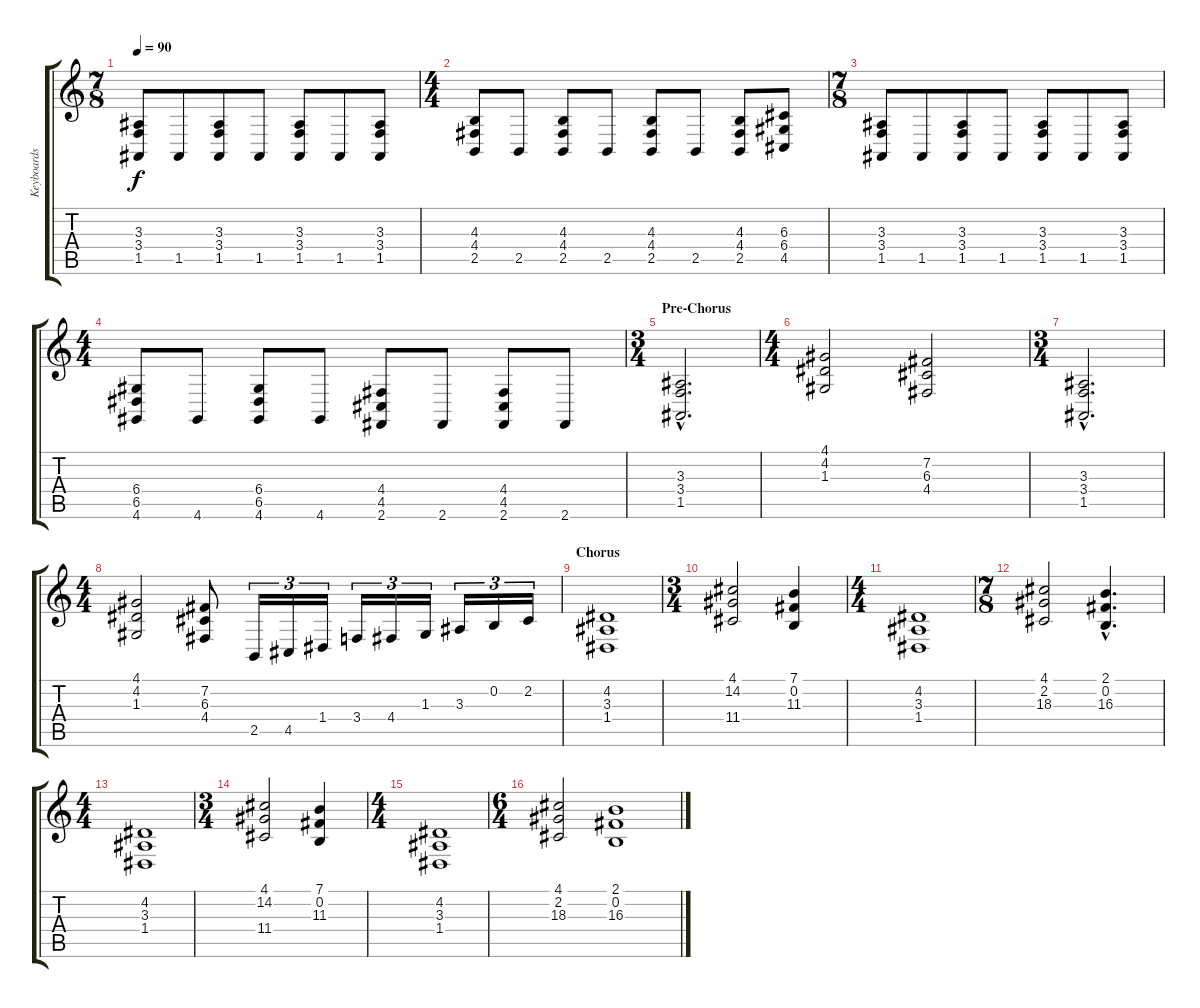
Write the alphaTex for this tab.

\track ("Keyboards" "Keyboards") {instrument stringensemble1}
\staff {score tabs}
\tuning (E4 B3 G3 D3 A2 E2) {hide}
\ts (7 8)
\tempo 90
\clef g2
\ks c
(3.3 3.4 1.5).8{dy f instrument acousticgrandpiano} 1.5.8 (3.3 3.4 1.5).8 1.5.8 (3.3 3.4 1.5).8 1.5.8 (3.3 3.4 1.5).8 |
\ts (4 4)
(4.3 4.4 2.5).8 2.5.8 (4.3 4.4 2.5).8 2.5.8 (4.3 4.4 2.5).8 2.5.8 (4.3 4.4 2.5).8 (6.3 6.4 4.5).8 |
\ts (7 8)
(3.3 3.4 1.5).8 1.5.8 (3.3 3.4 1.5).8 1.5.8 (3.3 3.4 1.5).8 1.5.8 (3.3 3.4 1.5).8 |
\ts (4 4)
(6.4 6.5 4.6).8 4.6.8 (6.4 6.5 4.6).8 4.6.8 (4.4 4.5 2.6).8 2.6.8 (4.4 4.5 2.6).8 2.6.8 |
\ts (3 4)
\section ("" "Pre-Chorus")
(3.3{hac} 3.4{hac} 1.5{hac}).2{d volume 12 instrument stringensemble1} |
\ts (4 4)
(4.1 4.2 1.3).2 (7.2 6.3 4.4).2 |
\ts (3 4)
(3.3{hac} 3.4{hac} 1.5{hac}).2{d} |
\ts (4 4)
(4.1 4.2 1.3).2 (7.2 6.3 4.4).8 2.5.16{tu (3 2)} 4.5.16{tu (3 2)} 1.4.16{tu (3 2)} 3.4.16{tu (3 2)} 4.4.16{tu (3 2)} 1.3.16{tu (3 2)} 3.3.16{tu (3 2)} 0.2.16{tu (3 2)} 2.2.16{tu (3 2)} |
\section ("" "Chorus")
(4.2 3.3 1.4).1 |
\ts (3 4)
(4.1 14.2 11.4).2 (7.1 0.2 11.3).4 |
\ts (4 4)
(4.2 3.3 1.4).1 |
\ts (7 8)
(4.1 2.2 18.3).2 (2.1{hac} 0.2{hac} 16.3{hac}).4{d} |
\ts (4 4)
(4.2 3.3 1.4).1 |
\ts (3 4)
(4.1 14.2 11.4).2 (7.1 0.2 11.3).4 |
\ts (4 4)
(4.2 3.3 1.4).1 |
\ts (6 4)
(4.1 2.2 18.3).2 (2.1 0.2 16.3).1
